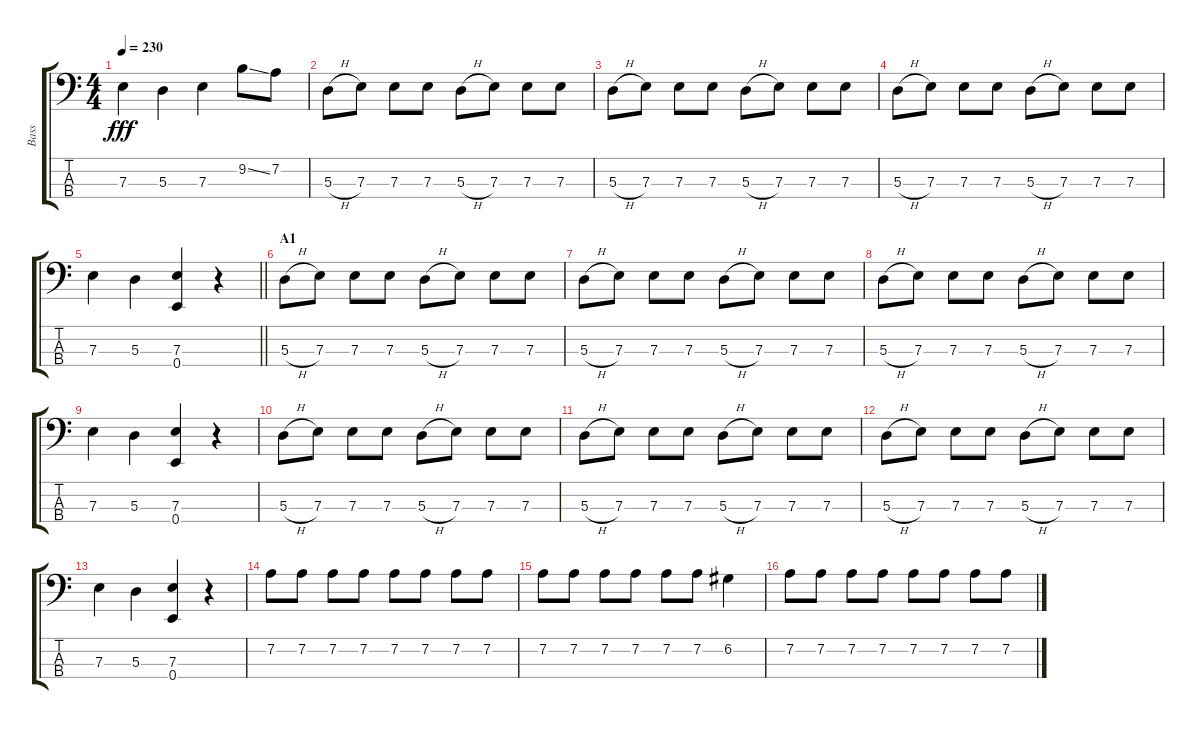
\track ("Bass" "Bass") {instrument electricbassfinger}
\staff {score tabs}
\tuning (G2 D2 A1 E1) {hide}
\ts (4 4)
\tempo 230
\clef f4
\ks c
7.3.4{dy fff instrument electricbassfinger} 5.3.4 7.3.4 9.2{ss}.8 7.2.8 |
5.3{h}.8 7.3.8 7.3.8 7.3.8 5.3{h}.8 7.3.8 7.3.8 7.3.8 |
5.3{h}.8 7.3.8 7.3.8 7.3.8 5.3{h}.8 7.3.8 7.3.8 7.3.8 |
5.3{h}.8 7.3.8 7.3.8 7.3.8 5.3{h}.8 7.3.8 7.3.8 7.3.8 |
\barLineRight lightlight
7.3.4 5.3.4 (7.3 0.4).4 r.4 |
\section ("" "A1")
5.3{h}.8 7.3.8 7.3.8 7.3.8 5.3{h}.8 7.3.8 7.3.8 7.3.8 |
5.3{h}.8 7.3.8 7.3.8 7.3.8 5.3{h}.8 7.3.8 7.3.8 7.3.8 |
5.3{h}.8 7.3.8 7.3.8 7.3.8 5.3{h}.8 7.3.8 7.3.8 7.3.8 |
7.3.4 5.3.4 (7.3 0.4).4 r.4 |
5.3{h}.8 7.3.8 7.3.8 7.3.8 5.3{h}.8 7.3.8 7.3.8 7.3.8 |
5.3{h}.8 7.3.8 7.3.8 7.3.8 5.3{h}.8 7.3.8 7.3.8 7.3.8 |
5.3{h}.8 7.3.8 7.3.8 7.3.8 5.3{h}.8 7.3.8 7.3.8 7.3.8 |
7.3.4 5.3.4 (7.3 0.4).4 r.4 |
7.2.8 7.2.8 7.2.8 7.2.8 7.2.8 7.2.8 7.2.8 7.2.8 |
7.2.8 7.2.8 7.2.8 7.2.8 7.2.8 7.2.8 6.2.4 |
7.2.8 7.2.8 7.2.8 7.2.8 7.2.8 7.2.8 7.2.8 7.2.8
